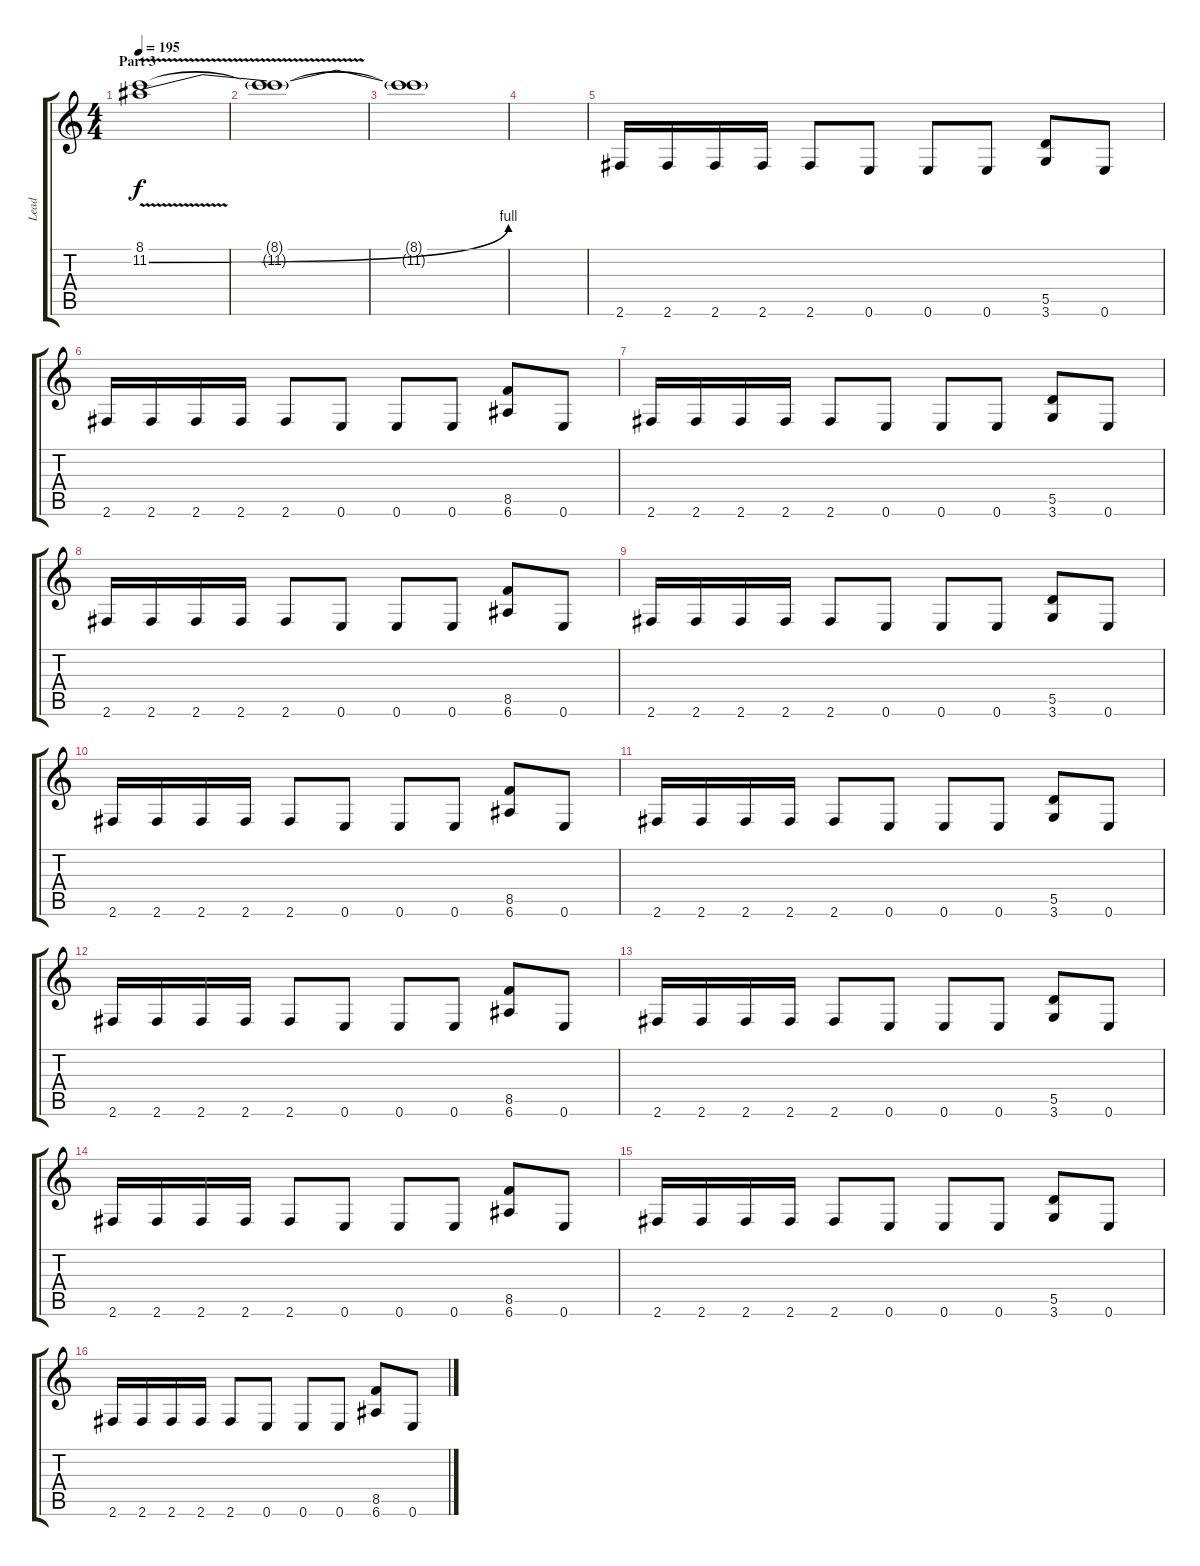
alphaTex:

\track ("Lead" "Lead") {instrument distortionguitar}
\staff {score tabs}
\tuning (E4 B3 G3 D3 A2 E2) {hide}
\ts (4 4)
\section ("" "Part 3")
\tempo 195
\clef g2
\ks c
(8.1 11.2{be (bend 0 0 60 4) v}).1{dy f volume 0} |
(8.1{t} 11.2{t}).1 |
(8.1{t} 11.2{t}).1 |
|
2.6.16 2.6.16 2.6.16 2.6.16 2.6.8 0.6.8 0.6.8 0.6.8 (5.5 3.6).8 0.6.8 |
2.6.16 2.6.16 2.6.16 2.6.16 2.6.8 0.6.8 0.6.8 0.6.8 (8.5 6.6).8 0.6.8 |
2.6.16 2.6.16 2.6.16 2.6.16 2.6.8 0.6.8 0.6.8 0.6.8 (5.5 3.6).8 0.6.8 |
2.6.16 2.6.16 2.6.16 2.6.16 2.6.8 0.6.8 0.6.8 0.6.8 (8.5 6.6).8 0.6.8 |
2.6.16 2.6.16 2.6.16 2.6.16 2.6.8 0.6.8 0.6.8 0.6.8 (5.5 3.6).8 0.6.8 |
2.6.16 2.6.16 2.6.16 2.6.16 2.6.8 0.6.8 0.6.8 0.6.8 (8.5 6.6).8 0.6.8 |
2.6.16 2.6.16 2.6.16 2.6.16 2.6.8 0.6.8 0.6.8 0.6.8 (5.5 3.6).8 0.6.8 |
2.6.16 2.6.16 2.6.16 2.6.16 2.6.8 0.6.8 0.6.8 0.6.8 (8.5 6.6).8 0.6.8 |
2.6.16 2.6.16 2.6.16 2.6.16 2.6.8 0.6.8 0.6.8 0.6.8 (5.5 3.6).8 0.6.8 |
2.6.16 2.6.16 2.6.16 2.6.16 2.6.8 0.6.8 0.6.8 0.6.8 (8.5 6.6).8 0.6.8 |
2.6.16 2.6.16 2.6.16 2.6.16 2.6.8 0.6.8 0.6.8 0.6.8 (5.5 3.6).8 0.6.8 |
2.6.16 2.6.16 2.6.16 2.6.16 2.6.8 0.6.8 0.6.8 0.6.8 (8.5 6.6).8 0.6.8
